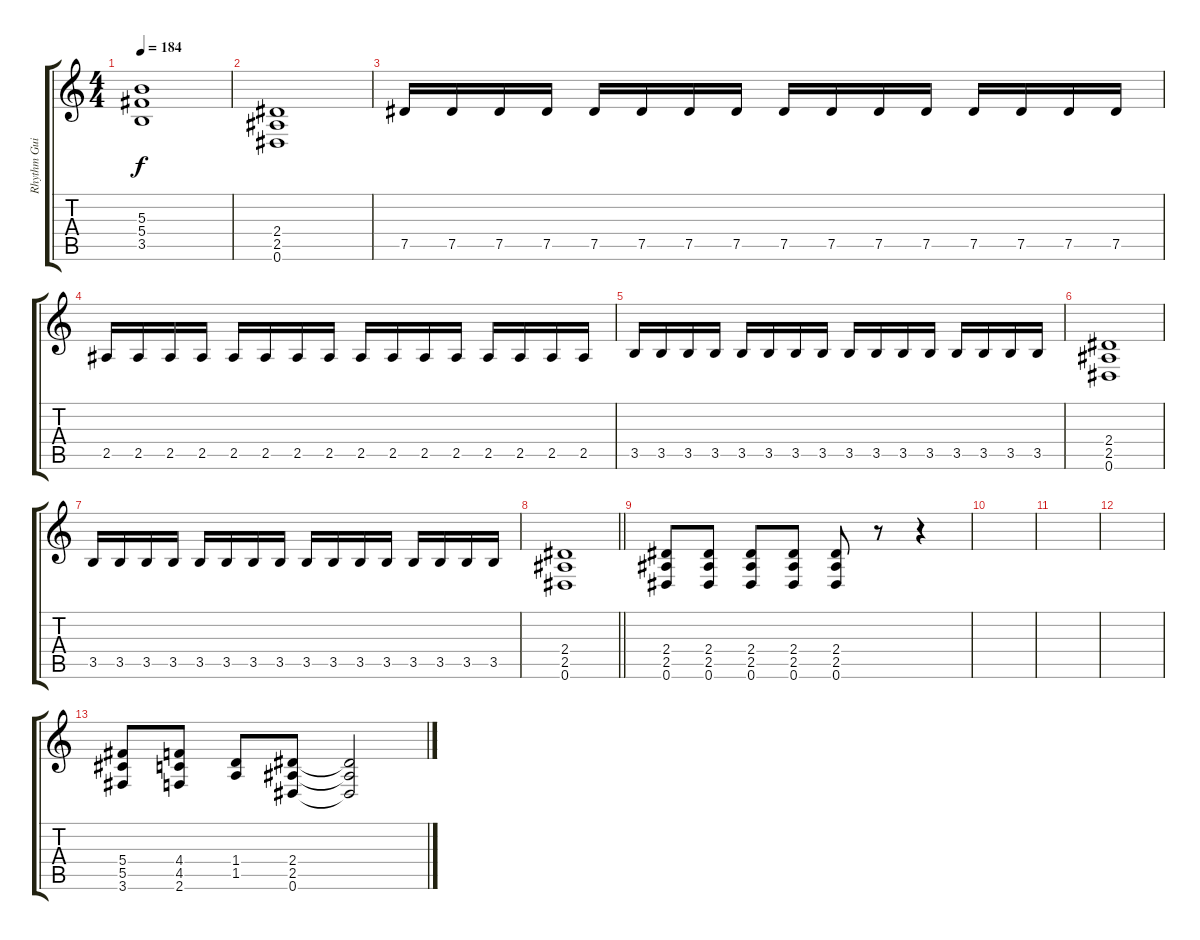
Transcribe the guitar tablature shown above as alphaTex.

\track ("Rhythm Guitar 1" "Rhythm Gui") {instrument distortionguitar}
\staff {score tabs}
\tuning (Eb4 Bb3 Gb3 Db3 Ab2 Eb2) {hide}
\ts (4 4)
\tempo 184
\clef g2
\ks c
(5.3 5.4 3.5).1{dy f} |
(2.4 2.5 0.6).1 |
7.5.16 7.5.16 7.5.16 7.5.16 7.5.16 7.5.16 7.5.16 7.5.16 7.5.16 7.5.16 7.5.16 7.5.16 7.5.16 7.5.16 7.5.16 7.5.16 |
2.5.16 2.5.16 2.5.16 2.5.16 2.5.16 2.5.16 2.5.16 2.5.16 2.5.16 2.5.16 2.5.16 2.5.16 2.5.16 2.5.16 2.5.16 2.5.16 |
3.5.16 3.5.16 3.5.16 3.5.16 3.5.16 3.5.16 3.5.16 3.5.16 3.5.16 3.5.16 3.5.16 3.5.16 3.5.16 3.5.16 3.5.16 3.5.16 |
(2.4 2.5 0.6).1 |
3.5.16 3.5.16 3.5.16 3.5.16 3.5.16 3.5.16 3.5.16 3.5.16 3.5.16 3.5.16 3.5.16 3.5.16 3.5.16 3.5.16 3.5.16 3.5.16 |
\barLineRight lightlight
(2.4 2.5 0.6).1 |
(2.4 2.5 0.6).8 (2.4 2.5 0.6).8 (2.4 2.5 0.6).8 (2.4 2.5 0.6).8 (2.4 2.5 0.6).8 r.8 r.4 |
|
|
|
(5.4 5.5 3.6).8 (4.4 4.5 2.6).8 (1.4 1.5).8 (2.4 2.5 0.6).8 (2.4{t} 2.5{t} 0.6{t}).2
